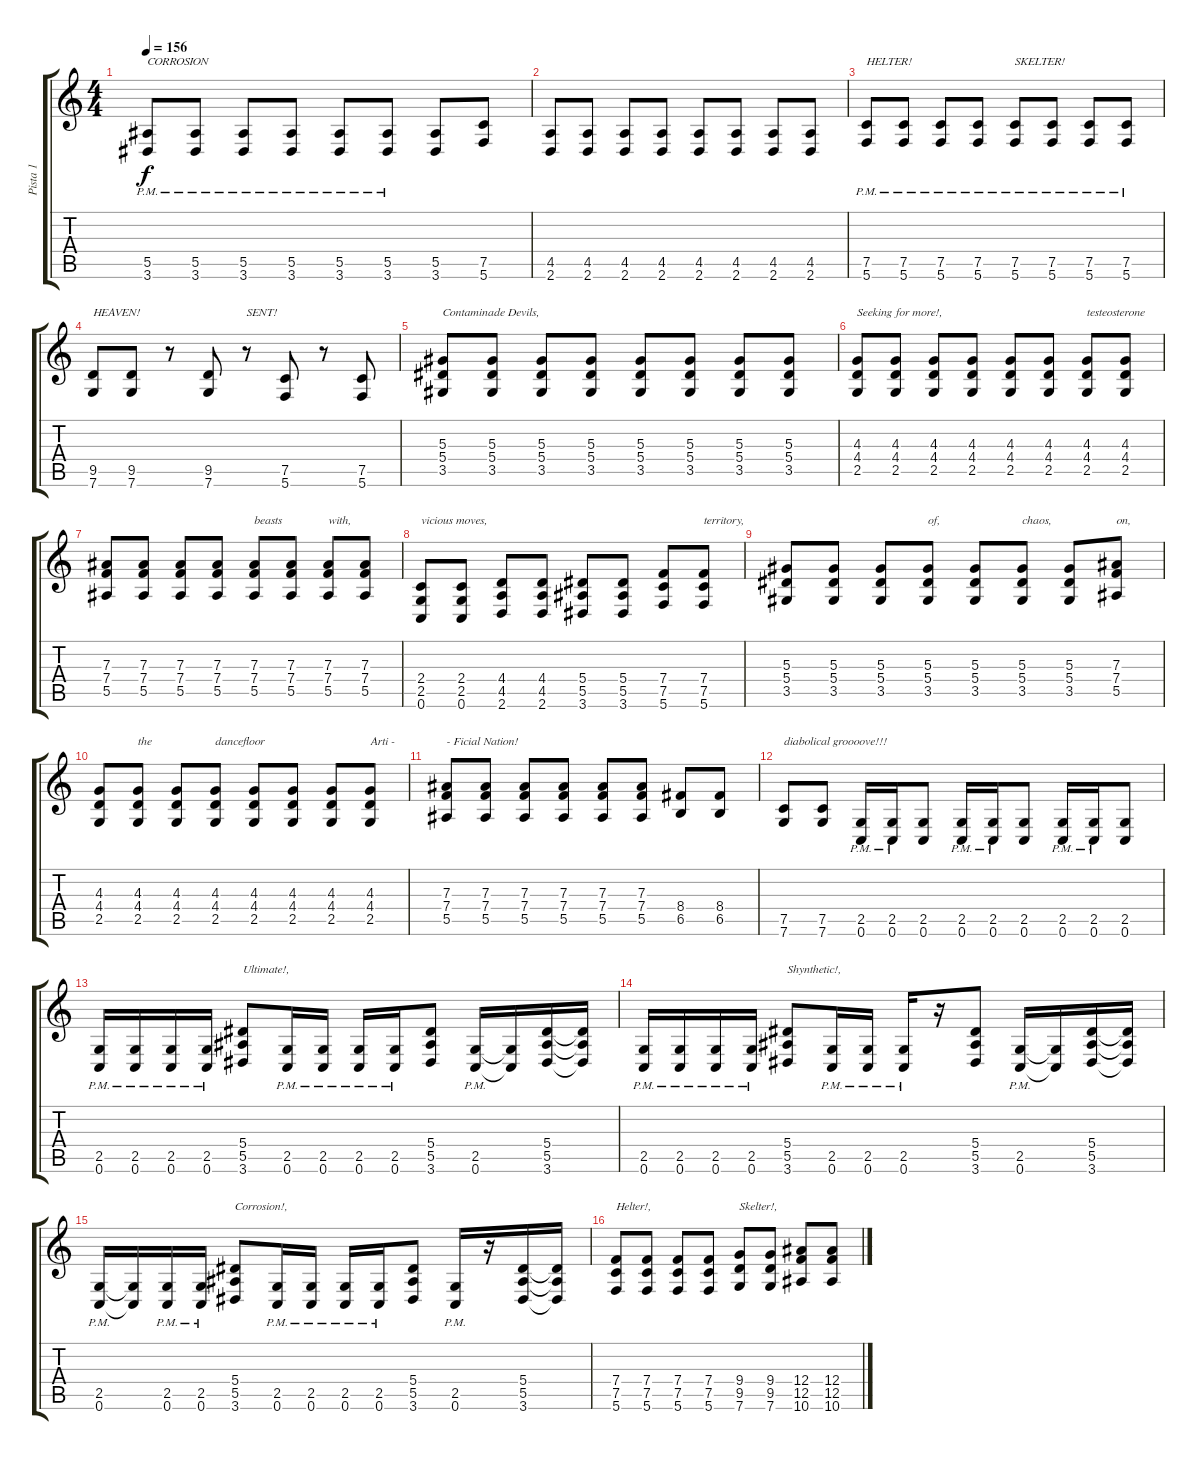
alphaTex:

\track ("Pista 1" "Pista 1") {instrument distortionguitar}
\staff {score tabs}
\tuning (C4 G3 Eb3 Bb2 F2 C2) {hide}
\ts (4 4)
\tempo 156
\clef g2
\ks c
(5.5{pm} 3.6{pm}).8{txt "CORROSION" dy f} (5.5{pm} 3.6{pm}).8 (5.5{pm} 3.6{pm}).8 (5.5{pm} 3.6{pm}).8 (5.5{pm} 3.6{pm}).8 (5.5{pm} 3.6{pm}).8 (5.5 3.6).8 (7.5 5.6).8 |
(4.5 2.6).8 (4.5 2.6).8 (4.5 2.6).8 (4.5 2.6).8 (4.5 2.6).8 (4.5 2.6).8 (4.5 2.6).8 (4.5 2.6).8 |
(7.5{pm} 5.6{pm}).8{txt "HELTER!"} (7.5{pm} 5.6{pm}).8 (7.5{pm} 5.6{pm}).8 (7.5{pm} 5.6{pm}).8 (7.5{pm} 5.6{pm}).8{txt "SKELTER!"} (7.5{pm} 5.6{pm}).8 (7.5{pm} 5.6{pm}).8 (7.5{pm} 5.6{pm}).8 |
(9.5 7.6).8{txt "HEAVEN!"} (9.5 7.6).8 r.8 (9.5 7.6).8 r.8{txt "SENT!"} (7.5 5.6).8 r.8 (7.5 5.6).8 |
(5.3 5.4 3.5).8{txt "Contaminade Devils,"} (5.3 5.4 3.5).8 (5.3 5.4 3.5).8 (5.3 5.4 3.5).8 (5.3 5.4 3.5).8 (5.3 5.4 3.5).8 (5.3 5.4 3.5).8 (5.3 5.4 3.5).8 |
(4.3 4.4 2.5).8{txt "Seeking for more!,"} (4.3 4.4 2.5).8 (4.3 4.4 2.5).8 (4.3 4.4 2.5).8 (4.3 4.4 2.5).8 (4.3 4.4 2.5).8 (4.3 4.4 2.5).8{txt "testeosterone"} (4.3 4.4 2.5).8 |
(7.3 7.4 5.5).8 (7.3 7.4 5.5).8 (7.3 7.4 5.5).8 (7.3 7.4 5.5).8 (7.3 7.4 5.5).8{txt "beasts"} (7.3 7.4 5.5).8 (7.3 7.4 5.5).8{txt "with,"} (7.3 7.4 5.5).8 |
(2.4 2.5 0.6).8{txt "vicious moves,"} (2.4 2.5 0.6).8 (4.4 4.5 2.6).8 (4.4 4.5 2.6).8 (5.4 5.5 3.6).8 (5.4 5.5 3.6).8 (7.4 7.5 5.6).8 (7.4 7.5 5.6).8{txt "territory,"} |
(5.3 5.4 3.5).8 (5.3 5.4 3.5).8 (5.3 5.4 3.5).8 (5.3 5.4 3.5).8{txt "of,"} (5.3 5.4 3.5).8 (5.3 5.4 3.5).8{txt "chaos,"} (5.3 5.4 3.5).8 (7.3 7.4 5.5).8{txt "on,"} |
(4.3 4.4 2.5).8 (4.3 4.4 2.5).8{txt "the"} (4.3 4.4 2.5).8 (4.3 4.4 2.5).8{txt "dancefloor"} (4.3 4.4 2.5).8 (4.3 4.4 2.5).8 (4.3 4.4 2.5).8 (4.3 4.4 2.5).8{txt "Arti -"} |
(7.3 7.4 5.5).8{txt "- Ficial Nation!"} (7.3 7.4 5.5).8 (7.3 7.4 5.5).8 (7.3 7.4 5.5).8 (7.3 7.4 5.5).8 (7.3 7.4 5.5).8 (8.4 6.5).8 (8.4 6.5).8 |
(7.5 7.6).8{txt "diabolical groooove!!!"} (7.5 7.6).8 (2.5{pm} 0.6{pm}).16 (2.5{pm} 0.6{pm}).16 (2.5 0.6).8 (2.5{pm} 0.6{pm}).16 (2.5{pm} 0.6{pm}).16 (2.5 0.6).8 (2.5{pm} 0.6{pm}).16 (2.5{pm} 0.6{pm}).16 (2.5 0.6).8 |
(2.5{pm} 0.6{pm}).16 (2.5{pm} 0.6{pm}).16 (2.5{pm} 0.6{pm}).16 (2.5{pm} 0.6{pm}).16 (5.4 5.5 3.6).8{txt "Ultimate!,"} (2.5{pm} 0.6{pm}).16 (2.5{pm} 0.6{pm}).16 (2.5{pm} 0.6{pm}).16 (2.5{pm} 0.6{pm}).16 (5.4 5.5 3.6).8 (2.5{pm} 0.6{pm}).16 (2.5{t} 0.6{t}).16 (5.4 5.5 3.6).16 (5.4{t} 5.5{t} 3.6{t}).16 |
(2.5{pm} 0.6{pm}).16 (2.5{pm} 0.6{pm}).16 (2.5{pm} 0.6{pm}).16 (2.5{pm} 0.6{pm}).16 (5.4 5.5 3.6).8{txt "Shynthetic!,"} (2.5{pm} 0.6{pm}).16 (2.5{pm} 0.6{pm}).16 (2.5{pm} 0.6{pm}).16 r.16 (5.4 5.5 3.6).8 (2.5{pm} 0.6{pm}).16 (2.5{t} 0.6{t}).16 (5.4 5.5 3.6).16 (5.4{t} 5.5{t} 3.6{t}).16 |
(2.5{pm} 0.6{pm}).16 (2.5{t} 0.6{t}).16 (2.5{pm} 0.6{pm}).16 (2.5{pm} 0.6{pm}).16 (5.4 5.5 3.6).8{txt "Corrosion!,"} (2.5{pm} 0.6{pm}).16 (2.5{pm} 0.6{pm}).16 (2.5{pm} 0.6{pm}).16 (2.5{pm} 0.6{pm}).16 (5.4 5.5 3.6).8 (2.5{pm} 0.6{pm}).16 r.16 (5.4 5.5 3.6).16 (5.4{t} 5.5{t} 3.6{t}).16 |
(7.4 7.5 5.6).8{txt "Helter!,"} (7.4 7.5 5.6).8 (7.4 7.5 5.6).8 (7.4 7.5 5.6).8 (9.4 9.5 7.6).8{txt "Skelter!,"} (9.4 9.5 7.6).8 (12.4 12.5 10.6).8 (12.4 12.5 10.6).8
